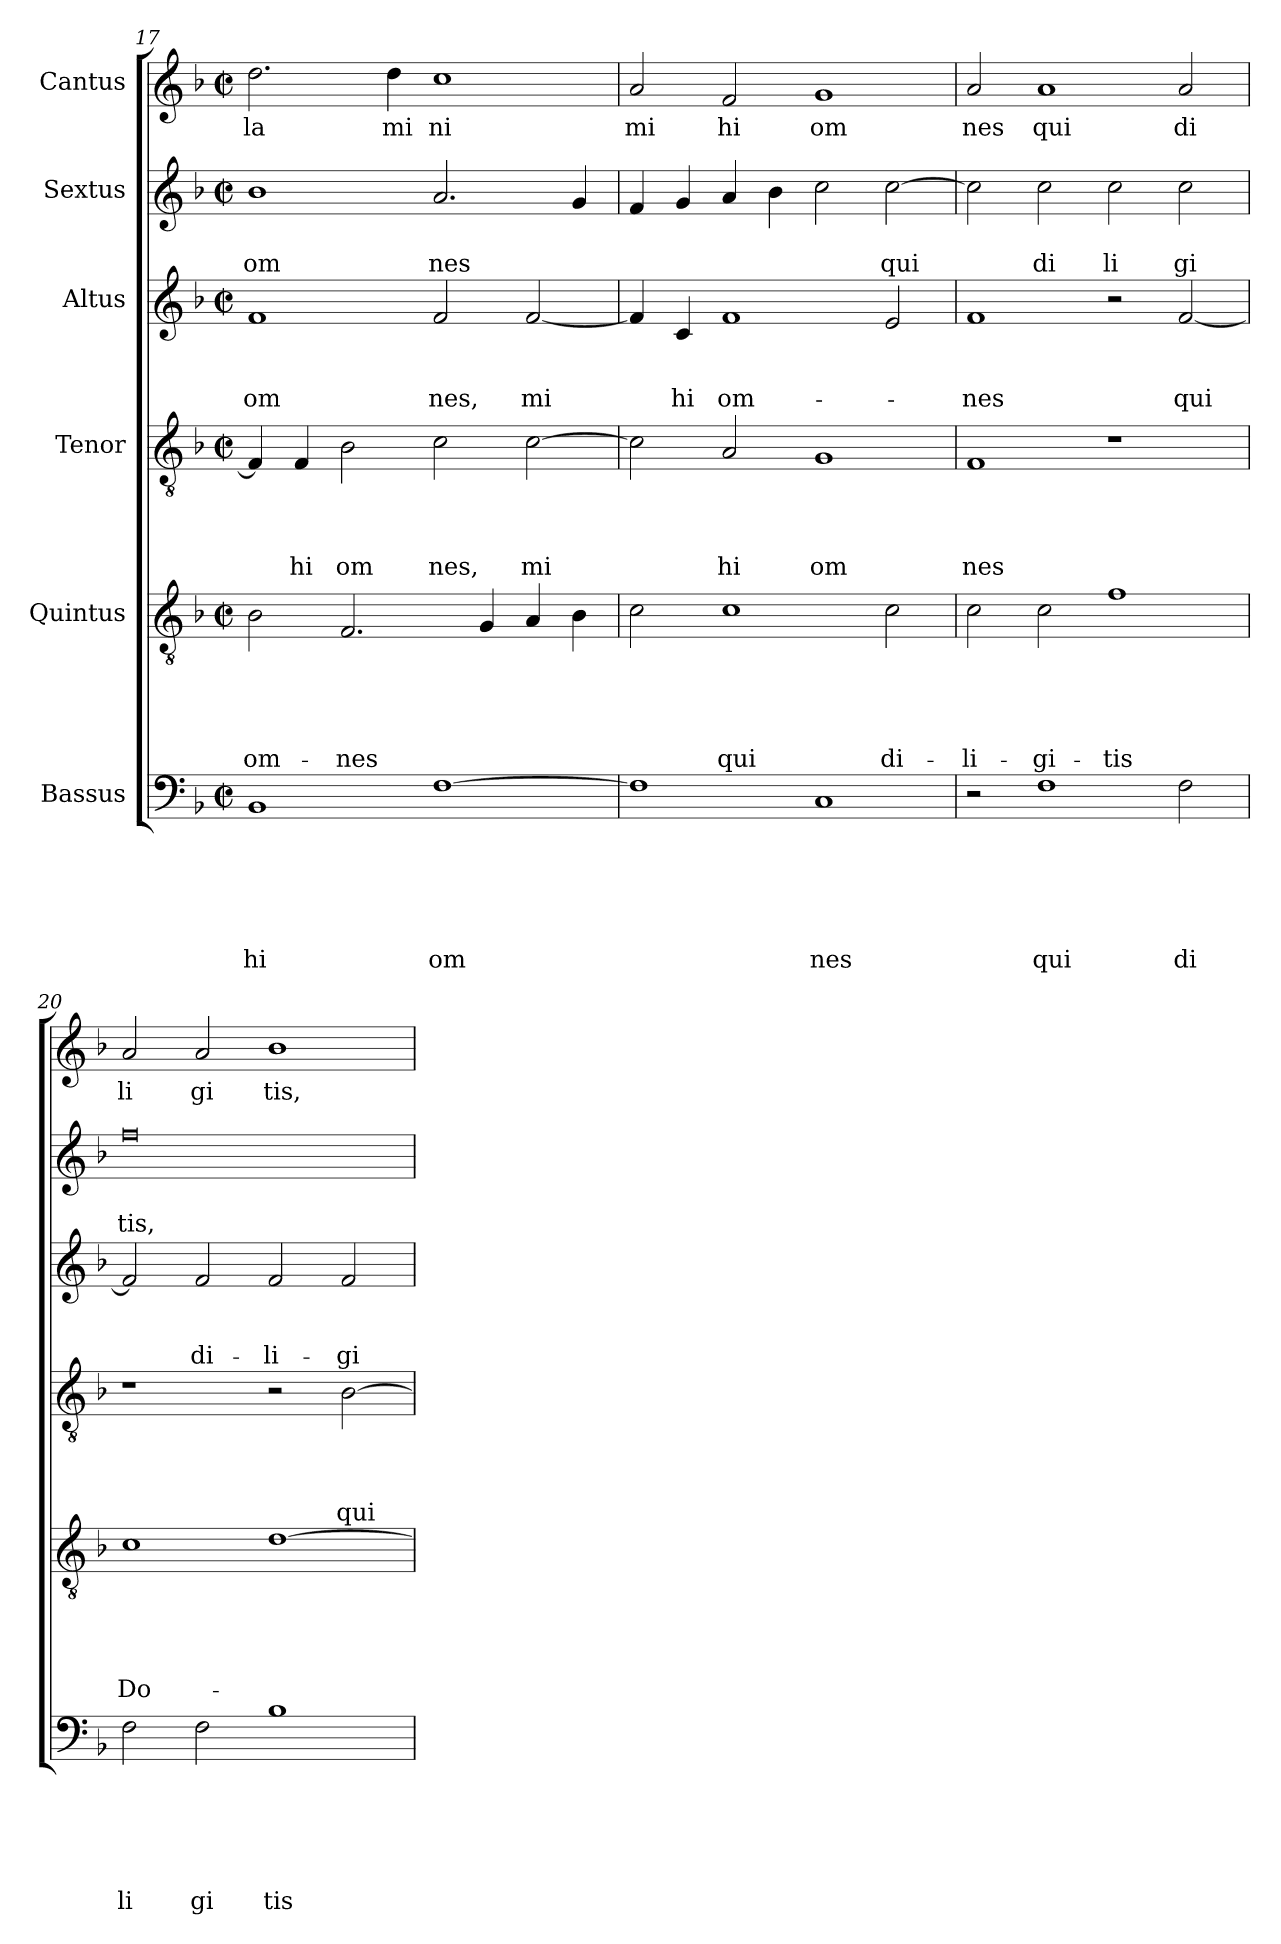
**kern	**text	**text	**text	**text	**text	**text	**kern	**text	**text	**text	**text	**text	**kern	**text	**text	**text	**text	**kern	**text	**text	**text	**kern	**text	**text	**kern	**text
*part6	*part6	*part6	*part6	*part6	*part6	*part6	*part5	*part5	*part5	*part5	*part5	*part5	*part4	*part4	*part4	*part4	*part4	*part3	*part3	*part3	*part3	*part2	*part2	*part2	*part1	*part1
*staff6	*staff6	*staff6	*staff6	*staff6	*staff6	*staff6	*staff5	*staff5	*staff5	*staff5	*staff5	*staff5	*staff4	*staff4	*staff4	*staff4	*staff4	*staff3	*staff3	*staff3	*staff3	*staff2	*staff2	*staff2	*staff1	*staff1
*I"Bassus	*	*	*	*	*	*	*I"Quintus	*	*	*	*	*	*I"Tenor	*	*	*	*	*I"Altus	*	*	*	*I"Sextus	*	*	*I"Cantus	*
*clefF4	*	*	*	*	*	*	*clefGv2	*	*	*	*	*	*clefGv2	*	*	*	*	*clefG2	*	*	*	*clefG2	*	*	*clefG2	*
*k[b-]	*	*	*	*	*	*	*k[b-]	*	*	*	*	*	*k[b-]	*	*	*	*	*k[b-]	*	*	*	*k[b-]	*	*	*k[b-]	*
*F:	*	*	*	*	*	*	*F:	*	*	*	*	*	*F:	*	*	*	*	*F:	*	*	*	*F:	*	*	*F:	*
*M2/2	*	*	*	*	*	*	*M2/2	*	*	*	*	*	*M2/2	*	*	*	*	*M2/2	*	*	*	*M2/2	*	*	*M2/2	*
*met(c|)	*	*	*	*	*	*	*met(c|)	*	*	*	*	*	*met(c|)	*	*	*	*	*met(c|)	*	*	*	*met(c|)	*	*	*met(c|)	*
=17	=17	=17	=17	=17	=17	=17	=17	=17	=17	=17	=17	=17	=17	=17	=17	=17	=17	=17	=17	=17	=17	=17	=17	=17	=17	=17
!	!	!	!	!	!	!LO:LY:b	!	!	!	!	!	!LO:LY:b	!	!	!	!	!	!	!	!	!LO:LY:b	!	!	!LO:LY:b	!	!LO:LY:b
1BB-	.	.	.	.	.	hi	2B-\	.	.	.	.	om-	4F/]	.	.	.	.	1f	.	.	om	1b-	.	om	2.dd\	la
!	!	!	!	!	!	!	!	!	!	!	!	!	!	!	!	!	!LO:LY:b	!	!	!	!	!	!	!	!	!
.	.	.	.	.	.	.	.	.	.	.	.	.	4F/	.	.	.	hi	.	.	.	.	.	.	.	.	.
!	!	!	!	!	!	!	!	!	!	!	!	!LO:LY:b	!	!	!	!	!LO:LY:b	!	!	!	!	!	!	!	!	!
.	.	.	.	.	.	.	2.F/	.	.	.	.	-nes	2B-\	.	.	.	om	.	.	.	.	.	.	.	.	.
!	!	!	!	!	!	!	!	!	!	!	!	!	!	!	!	!	!	!	!	!	!	!	!	!	!	!LO:LY:b
.	.	.	.	.	.	.	.	.	.	.	.	.	.	.	.	.	.	.	.	.	.	.	.	.	4dd\	mi
!	!	!	!	!	!	!LO:LY:b	!	!	!	!	!	!	!	!	!	!	!LO:LY:b	!	!	!	!LO:LY:b	!	!	!LO:LY:b	!	!LO:LY:b
[>1F	.	.	.	.	.	om	.	.	.	.	.	.	2c\	.	.	.	nes,	2f/	.	.	nes,	2.a/	.	nes	1cc	ni
.	.	.	.	.	.	.	4G/	.	.	.	.	.	.	.	.	.	.	.	.	.	.	.	.	.	.	.
!	!	!	!	!	!	!	!	!	!	!	!	!	!	!	!	!	!LO:LY:b	!	!	!	!LO:LY:b	!	!	!	!	!
.	.	.	.	.	.	.	4A/	.	.	.	.	.	[>2c\	.	.	.	mi	[>2f/	.	.	mi	.	.	.	.	.
.	.	.	.	.	.	.	4B-\	.	.	.	.	.	.	.	.	.	.	.	.	.	.	4g/	.	.	.	.
!!LO:PB:g=z
=18	=18	=18	=18	=18	=18	=18	=18	=18	=18	=18	=18	=18	=18	=18	=18	=18	=18	=18	=18	=18	=18	=18	=18	=18	=18	=18
!	!	!	!	!	!	!	!	!	!	!	!	!	!	!	!	!	!	!	!	!	!	!	!	!	!	!LO:LY:b
1F]	.	.	.	.	.	.	2c\	.	.	.	.	.	2c\]	.	.	.	.	4f/]	.	.	.	4f/	.	.	2a/	mi
!	!	!	!	!	!	!	!	!	!	!	!	!	!	!	!	!	!	!	!	!	!LO:LY:b	!	!	!	!	!
.	.	.	.	.	.	.	.	.	.	.	.	.	.	.	.	.	.	4c/	.	.	hi	4g/	.	.	.	.
!	!	!	!	!	!	!	!	!	!	!	!	!LO:LY:b	!	!	!	!	!LO:LY:b	!	!	!	!LO:LY:b	!	!	!	!	!LO:LY:b
.	.	.	.	.	.	.	1c	.	.	.	.	qui	2A/	.	.	.	hi	1f	.	.	om-	4a/	.	.	2f/	hi
.	.	.	.	.	.	.	.	.	.	.	.	.	.	.	.	.	.	.	.	.	.	4b-\	.	.	.	.
!	!	!	!	!	!	!LO:LY:b	!	!	!	!	!	!	!	!	!	!	!LO:LY:b	!	!	!	!	!	!	!	!	!LO:LY:b
1C	.	.	.	.	.	nes	.	.	.	.	.	.	1G	.	.	.	om	.	.	.	.	2cc\	.	.	1g	om
!	!	!	!	!	!	!	!	!	!	!	!	!LO:LY:b	!	!	!	!	!	!	!	!	!	!	!	!LO:LY:b	!	!
.	.	.	.	.	.	.	2c\	.	.	.	.	di-	.	.	.	.	.	2e/	.	.	.	[>2cc\	.	qui	.	.
=19	=19	=19	=19	=19	=19	=19	=19	=19	=19	=19	=19	=19	=19	=19	=19	=19	=19	=19	=19	=19	=19	=19	=19	=19	=19	=19
!	!	!	!	!	!	!	!	!	!	!	!	!LO:LY:b	!	!	!	!	!LO:LY:b	!	!	!	!LO:LY:b	!	!	!	!	!LO:LY:b
2r	.	.	.	.	.	.	2c\	.	.	.	.	-li-	1F	.	.	.	nes	1f	.	.	-nes	2cc\]	.	.	2a/	nes
!	!	!	!	!	!	!LO:LY:b	!	!	!	!	!	!LO:LY:b	!	!	!	!	!	!	!	!	!	!	!	!LO:LY:b	!	!LO:LY:b
1F	.	.	.	.	.	qui	2c\	.	.	.	.	-gi-	.	.	.	.	.	.	.	.	.	2cc\	.	di	1a	qui
!	!	!	!	!	!	!	!	!	!	!	!	!LO:LY:b	!	!	!	!	!	!	!	!	!	!	!	!LO:LY:b	!	!
.	.	.	.	.	.	.	1f	.	.	.	.	-tis	1r	.	.	.	.	2r	.	.	.	2cc\	.	li	.	.
!	!	!	!	!	!	!LO:LY:b	!	!	!	!	!	!	!	!	!	!	!	!	!	!	!LO:LY:b	!	!	!LO:LY:b	!	!LO:LY:b
2F\	.	.	.	.	.	di	.	.	.	.	.	.	.	.	.	.	.	[<2f/	.	.	qui	2cc\	.	gi	2a/	di
=20	=20	=20	=20	=20	=20	=20	=20	=20	=20	=20	=20	=20	=20	=20	=20	=20	=20	=20	=20	=20	=20	=20	=20	=20	=20	=20
!	!	!	!	!	!	!LO:LY:b	!	!	!	!	!	!LO:LY:b	!	!	!	!	!	!	!	!	!	!	!	!LO:LY:b	!	!LO:LY:b
2F\	.	.	.	.	.	li	1c	.	.	.	.	Do-	1r	.	.	.	.	2f/]	.	.	.	0ff	.	tis,	2a/	li
!	!	!	!	!	!	!LO:LY:b	!	!	!	!	!	!	!	!	!	!	!	!	!	!	!LO:LY:b	!	!	!	!	!LO:LY:b
2F\	.	.	.	.	.	gi	.	.	.	.	.	.	.	.	.	.	.	2f/	.	.	di-	.	.	.	2a/	gi
!	!	!	!	!	!	!LO:LY:b	!	!	!	!	!	!	!	!	!	!	!	!	!	!	!LO:LY:b	!	!	!	!	!LO:LY:b
1B-	.	.	.	.	.	tis	[>1d	.	.	.	.	.	2r	.	.	.	.	2f/	.	.	-li-	.	.	.	1b-	tis,
!	!	!	!	!	!	!	!	!	!	!	!	!	!	!	!	!	!LO:LY:b	!	!	!	!LO:LY:b	!	!	!	!	!
.	.	.	.	.	.	.	.	.	.	.	.	.	[>2B-\	.	.	.	qui	2f/	.	.	-gi-	.	.	.	.	.
=	=	=	=	=	=	=	=	=	=	=	=	=	=	=	=	=	=	=	=	=	=	=	=	=	=	=
*-	*-	*-	*-	*-	*-	*-	*-	*-	*-	*-	*-	*-	*-	*-	*-	*-	*-	*-	*-	*-	*-	*-	*-	*-	*-	*-
